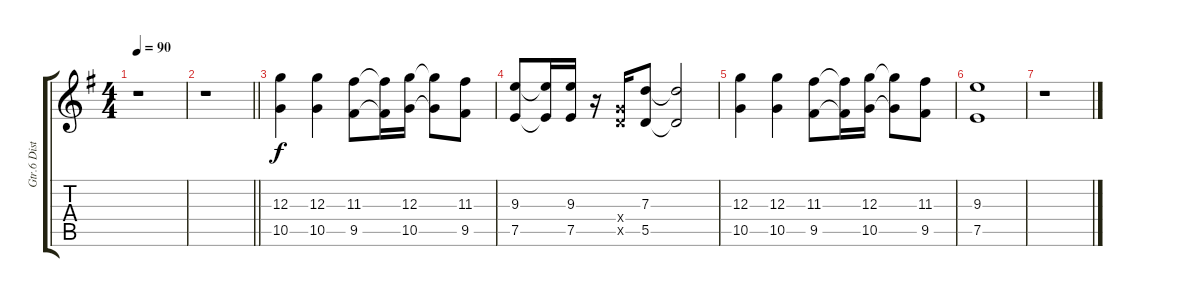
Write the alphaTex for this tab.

\track ("Gtr.6 Dist." "Gtr.6 Dist") {instrument distortionguitar}
\staff {score tabs}
\tuning (E4 B3 G3 D3 A2 E2) {hide}
\ts (4 4)
\tempo 90
\clef g2
\ks g
r.1{dy f} |
\barLineRight lightlight
r.1 |
(12.3 10.5).4 (12.3 10.5).4 (11.3 9.5).8 (11.3{t} 9.5{t}).16 (12.3 10.5).16 (12.3{t} 10.5{t}).8 (11.3 9.5).8 |
(9.3 7.5).8 (9.3{t} 7.5{t}).16 (9.3 7.5).16 r.16 (5.4{x} 5.5{x}).16 (7.3 5.5).8 (7.3{t} 5.5{t}).2 |
(12.3 10.5).4 (12.3 10.5).4 (11.3 9.5).8 (11.3{t} 9.5{t}).16 (12.3 10.5).16 (12.3{t} 10.5{t}).8 (11.3 9.5).8 |
(9.3 7.5).1 |
r.1
